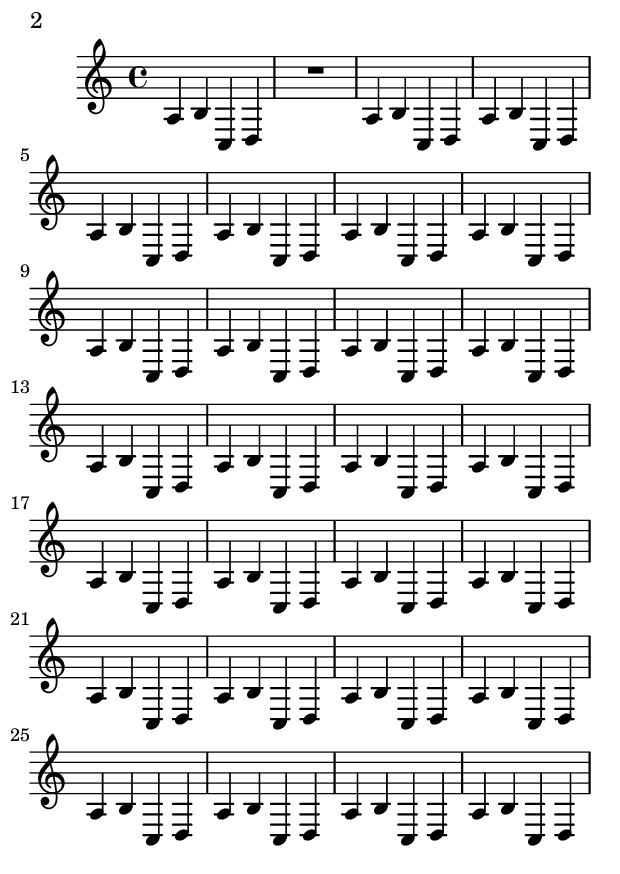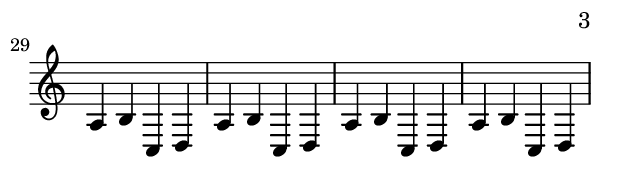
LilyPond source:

\version "2.16.0"

\header {
  texidoc = "By default, we start with page 1, which is on the right hand side
of a double page. In this example, auto-first-page-number is set to ##t.
Although the first measure could go on a page by itself, this would require
stretching the first page badly, so we should automatically set the first page
number to 2 in order to avoid a bad page turn."
}

\paper {
  page-breaking = #ly:page-turn-breaking
  auto-first-page-number = ##t
  print-first-page-number = ##t
}

#(set-default-paper-size "a6")

\layout {
  \context {
    \Staff
    \consists "Page_turn_engraver"
  }
}

\book {
  \score {
    {
      a b c d R1
      \repeat unfold 30 {a4 b c d}
    }
  }
}
